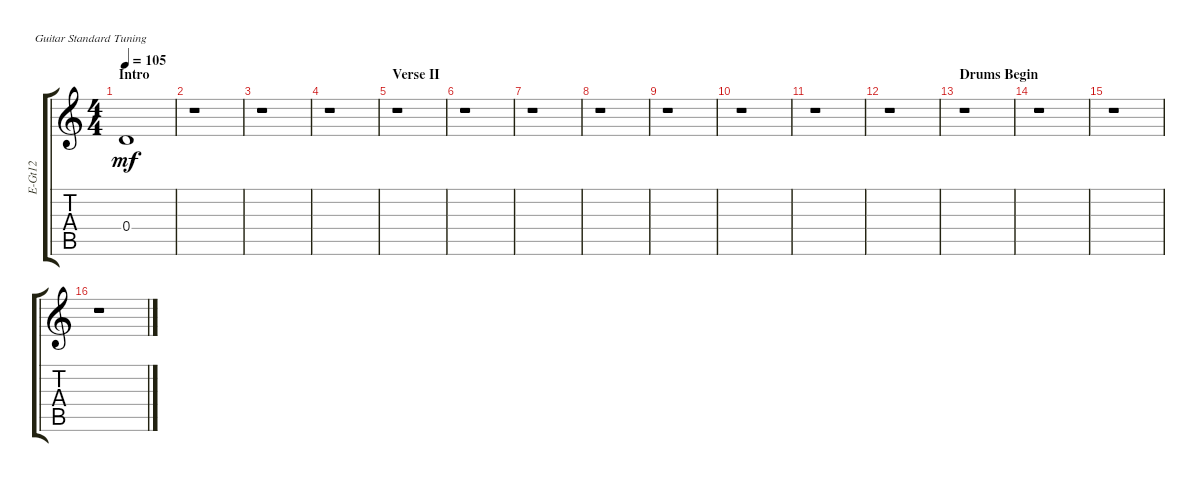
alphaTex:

\defaultSystemsLayout 4
\otherSystemsTrackNameOrientation horizontal
\chordDiagramsInScore
\track ("Zakk Wylde Clean Fills" "E-Gt12") {instrument electricguitarclean}
\staff {score tabs}
\tuning (E4 B3 G3 D3 A2 E2)
\ts (4 4)
\section ("" "Intro")
\tempo 105
\clef g2
\scale
0.333333
\ks c
0.4{t}.1{dy mf} |
\scale
0.333333 r.1 |
\scale
0.333333 r.1 |
\scale
0.333333 r.1 |
\section ("" "Verse II")
\scale
0.333333 r.1 |
\scale
0.333333 r.1 |
\scale
0.333333 r.1 |
r.1 |
r.1 |
r.1 |
r.1 |
r.1 |
\section ("" "Drums Begin")
\scale
0.333333 r.1 |
\scale
0.333333 r.1 |
\scale
0.333333 r.1 |
\scale
0.333333 r.1
